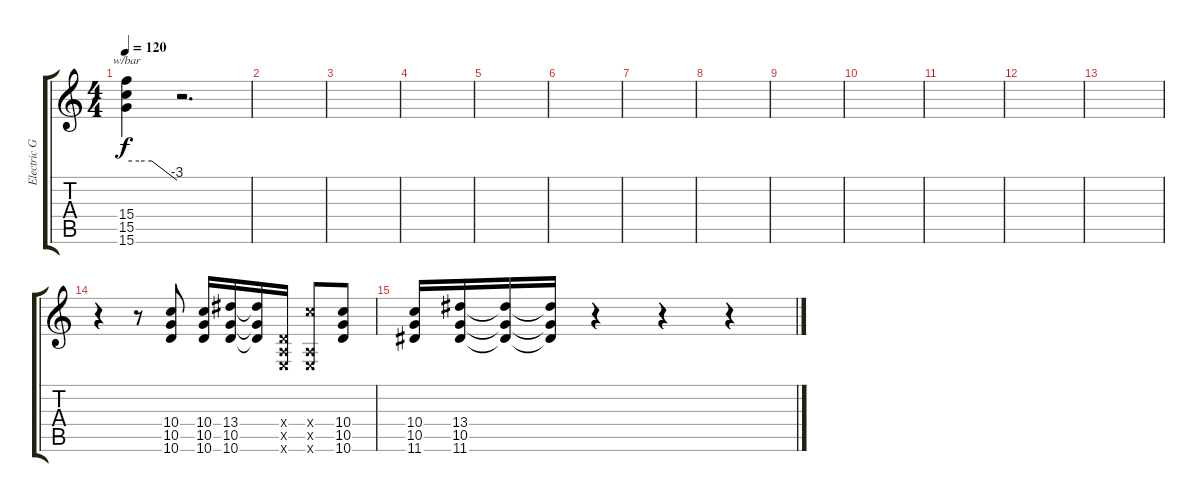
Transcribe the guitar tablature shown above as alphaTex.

\track ("Electric Guitar" "Electric G") {instrument distortionguitar}
\staff {score tabs}
\tuning (E4 B3 G3 D3 A2 E2) {hide}
\ts (4 4)
\tempo 120
\clef g2
\ks c
(15.4 15.5 15.6).4{tbe (custom default 0 0 15 0 30 0 60 -12) dy f instrument distortionguitar} r.2{d} |
|
|
|
|
|
|
|
|
|
|
|
|
r.4 r.8 (10.4 10.5 10.6).8{instrument electricguitarclean} (10.4 10.5 10.6).16 (13.4 10.5 10.6).16 (13.4{t} 10.5{t} 10.6{t}).16 (0.4{x} 0.5{x} 0.6{x}).16 (10.4{x} 0.5{x} 0.6{x}).8 (10.4 10.5 10.6).8 |
(10.4 10.5 11.6).16 (13.4 10.5 11.6).16 (13.4{t} 10.5{t} 11.6{t}).16 (13.4{t} 10.5{t} 11.6{t}).16 r.4 r.4 r.4
